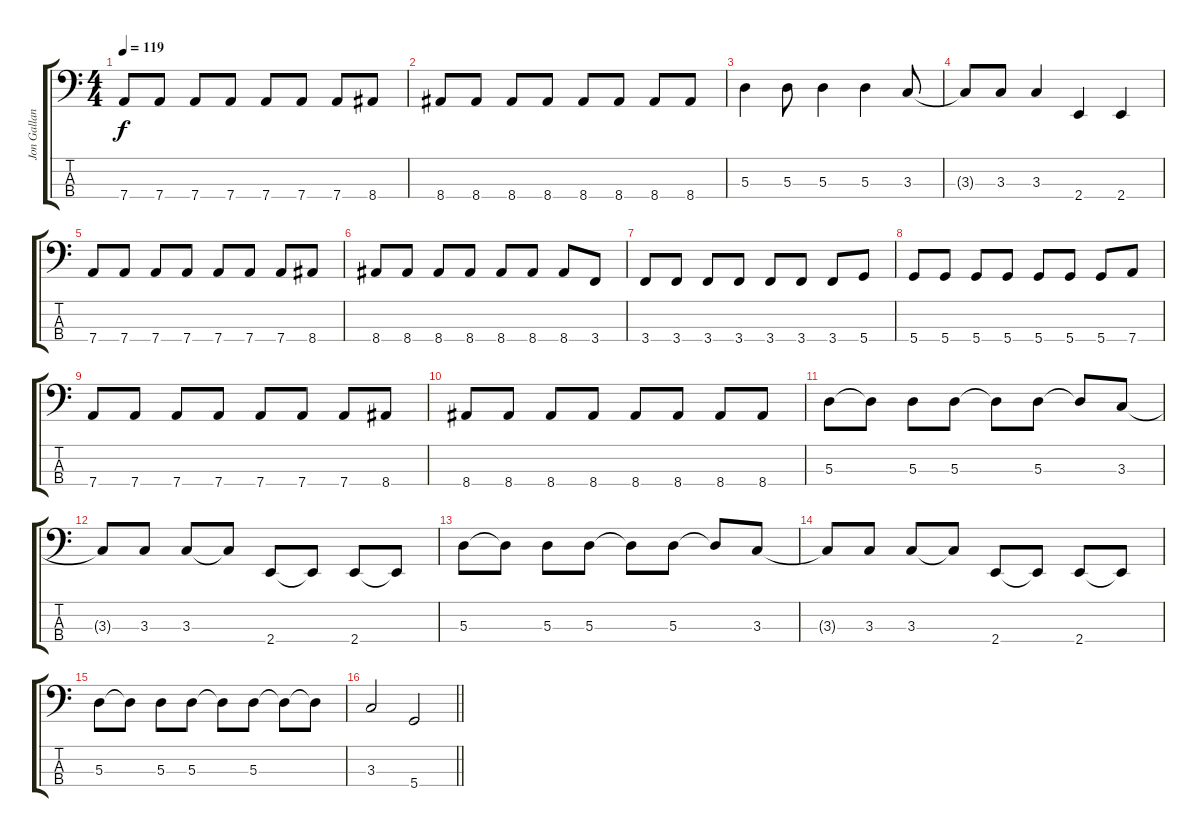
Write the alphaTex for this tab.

\track ("Jon Gallant (Bass)" "Jon Gallan") {instrument electricbassfinger}
\staff {score tabs}
\tuning (G2 D2 A1 D1) {hide}
\ts (4 4)
\tempo 119
\clef f4
\ks c
7.4.8{dy f} 7.4.8 7.4.8 7.4.8 7.4.8 7.4.8 7.4.8 8.4.8 |
8.4.8 8.4.8 8.4.8 8.4.8 8.4.8 8.4.8 8.4.8 8.4.8 |
5.3.4 5.3.8 5.3.4 5.3.4 3.3.8 |
3.3{t}.8 3.3.8 3.3.4 2.4.4 2.4.4 |
7.4.8 7.4.8 7.4.8 7.4.8 7.4.8 7.4.8 7.4.8 8.4.8 |
8.4.8 8.4.8 8.4.8 8.4.8 8.4.8 8.4.8 8.4.8 3.4.8 |
3.4.8 3.4.8 3.4.8 3.4.8 3.4.8 3.4.8 3.4.8 5.4.8 |
5.4.8 5.4.8 5.4.8 5.4.8 5.4.8 5.4.8 5.4.8 7.4.8 |
7.4.8 7.4.8 7.4.8 7.4.8 7.4.8 7.4.8 7.4.8 8.4.8 |
8.4.8 8.4.8 8.4.8 8.4.8 8.4.8 8.4.8 8.4.8 8.4.8 |
5.3.8 5.3{t}.8 5.3.8 5.3.8 5.3{t}.8 5.3.8 5.3{t}.8 3.3.8 |
3.3{t}.8 3.3.8 3.3.8 3.3{t}.8 2.4.8 2.4{t}.8 2.4.8 2.4{t}.8 |
5.3.8 5.3{t}.8 5.3.8 5.3.8 5.3{t}.8 5.3.8 5.3{t}.8 3.3.8 |
3.3{t}.8 3.3.8 3.3.8 3.3{t}.8 2.4.8 2.4{t}.8 2.4.8 2.4{t}.8 |
5.3.8 5.3{t}.8 5.3.8 5.3.8 5.3{t}.8 5.3.8 5.3{t}.8 5.3{t}.8 |
\barLineRight lightlight
3.3.2 5.4.2
